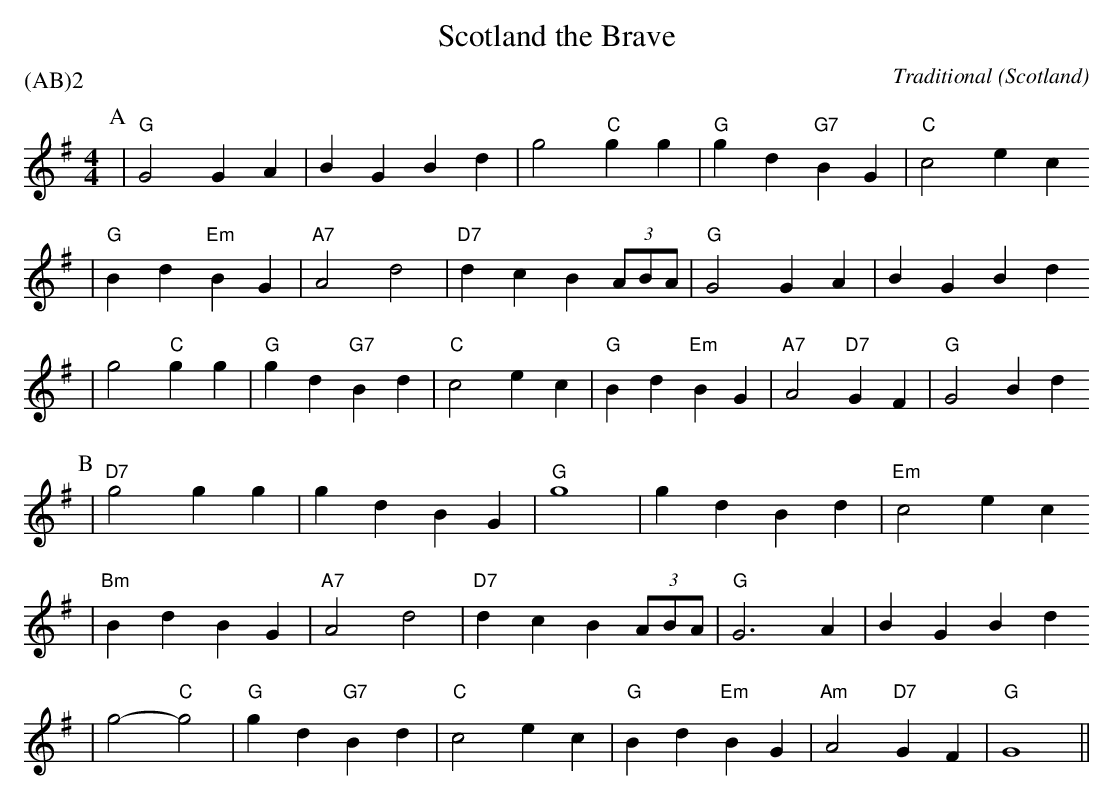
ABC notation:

X:1
T:Scotland the Brave
P:(AB)2
C:Traditional (Scotland)
M:4/4
L:1/4
K:G
P:A
| "G" G2 G A      |   BGBd      |g2 "C" g g      | "G" g d "G7"  BG |  "C" c2ec
| "G" Bd "Em" BG  |  "A7" A2d2  | "D7" dcB (3A/B/A/ | "G" G2 G A | BGBd
|  g2 "C" g g    | "G" gd "G7" Bd | "C" c2ec    | "G" Bd "Em" BG |"A7" A2 "D7" GF | "G" G2 Bd
P:B
| "D7" g2 g g    |gdBG    | "G" g4 |  gdBd | "Em" c2ec
| "Bm" BdBG| "A7" A2d2 | "D7" dcB (3A/B/A/ | "G" G3 A | BGBd
| g2- "C" g2    | "G" gd "G7" Bd | "C" c2ec | "G" Bd "Em" BG | "Am" A2 "D7" GF | "G" G4 ||
